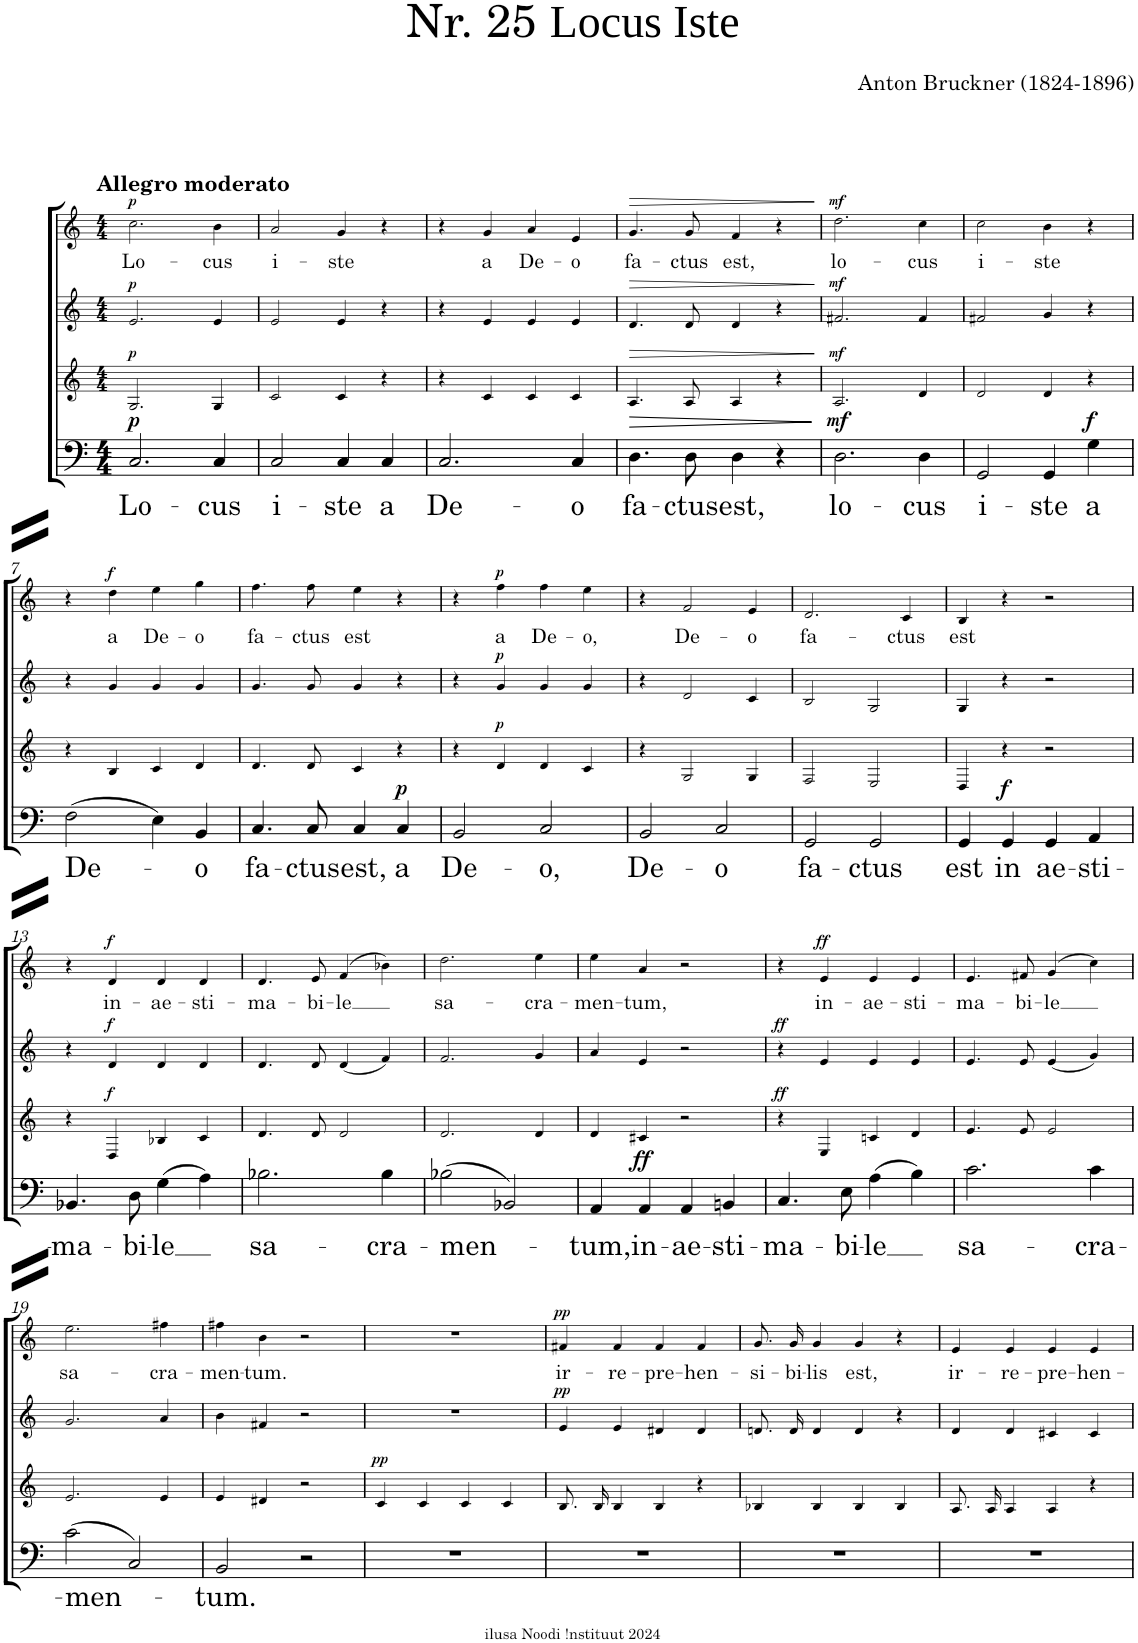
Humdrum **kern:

**kern	**text	**dynam	**kern	**text	**dynam	**kern	**text	**dynam	**kern	**text	**dynam
*part4	*part4	*part4	*part3	*part3	*part3	*part2	*part2	*part2	*part1	*part1	*part1
*staff4	*staff4	*staff4	*staff3	*staff3	*staff3	*staff2	*staff2	*staff2	*staff1	*staff1	*staff1
*I"Bass	*	*	*I"Tenor	*	*	*I"Alto	*	*	*I"Soprano	*	*
*	*	*	*stria5	*	*	*stria5	*	*	*stria5	*	*
*clefF4	*	*	*clefG2	*	*	*clefG2	*	*	*clefG2	*	*
*k[]	*	*	*k[]	*	*	*k[]	*	*	*k[]	*	*
*M4/4	*	*	*M4/4	*	*	*M4/4	*	*	*M4/4	*	*
=1	=1	=1	=1	=1	=1	=1	=1	=1	=1	=1	=1
!	!	!	!	!	!	!	!	!	!LO:TX:a:B:t=Allegro moderato	!	!
!	!LO:LY:b	!LO:DY:a	!	!LO:LY:b	!LO:DY:a	!	!LO:LY:b	!LO:DY:a	!	!LO:LY:b	!LO:DY:a
2.C/	Lo-	p	2.G/	Lo-	p	2.e/	Lo-	p	2.cc\	Lo-	p
!	!LO:LY:b	!	!	!LO:LY:b	!	!	!LO:LY:b	!	!	!LO:LY:b	!
4C/	-cus	.	4G/	-cus	.	4e/	-cus	.	4b\	-cus	.
=2	=2	=2	=2	=2	=2	=2	=2	=2	=2	=2	=2
!	!LO:LY:b	!	!	!LO:LY:b	!	!	!LO:LY:b	!	!	!LO:LY:b	!
2C/	i-	.	2c/	i-	.	2e/	i-	.	2a/	i-	.
!	!LO:LY:b	!	!	!LO:LY:b	!	!	!LO:LY:b	!	!	!LO:LY:b	!
4C/	-ste	.	4c/	-ste	.	4e/	-ste	.	4g/	-ste	.
!	!LO:LY:b	!	!	!	!	!	!	!	!	!	!
4C/	a	.	4r	.	.	4r	.	.	4r	.	.
=3	=3	=3	=3	=3	=3	=3	=3	=3	=3	=3	=3
!	!LO:LY:b	!	!	!	!	!	!	!	!	!	!
2.C/	De-	.	4r	.	.	4r	.	.	4r	.	.
!	!	!	!	!LO:LY:b	!	!	!LO:LY:b	!	!	!LO:LY:b	!
.	.	.	4c/	a	.	4e/	a	.	4g/	a	.
!	!	!	!	!LO:LY:b	!	!	!LO:LY:b	!	!	!LO:LY:b	!
.	.	.	4c/	De-	.	4e/	De-	.	4a/	De-	.
!	!LO:LY:b	!	!	!LO:LY:b	!	!	!LO:LY:b	!	!	!LO:LY:b	!
4C/	-o	.	4c/	-o	.	4e/	-o	.	4e/	-o	.
=4	=4	=4	=4	=4	=4	=4	=4	=4	=4	=4	=4
!	!LO:LY:b	!LO:HP:b	!	!LO:LY:b	!LO:HP:b	!	!LO:LY:b	!LO:HP:b	!	!LO:LY:b	!LO:HP:b
4.D\	fa-	>	4.A/	fa-	>	4.d/	fa-	>	4.g/	fa-	>
!	!LO:LY:b	!	!	!LO:LY:b	!	!	!LO:LY:b	!	!	!LO:LY:b	!
8D\	-ctus	.	8A/	-ctus	.	8d/	-ctus	.	8g/	-ctus	.
!	!LO:LY:b	!	!	!LO:LY:b	!	!	!LO:LY:b	!	!	!LO:LY:b	!
4D\	est,	.	4A/	est,	.	4d/	est,	.	4f/	est,	.
4r	.	.	4r	.	.	4r	.	.	4r	.	.
.	.	]	.	.	]	.	.	]	.	.	]
=5	=5	=5	=5	=5	=5	=5	=5	=5	=5	=5	=5
!	!LO:LY:b	!LO:DY:a	!	!LO:LY:b	!LO:DY:a	!	!LO:LY:b	!LO:DY:a	!	!LO:LY:b	!LO:DY:a
2.D\	lo-	mf	2.A/	lo-	mf	2.f#X/	lo-	mf	2.dd\	lo-	mf
!	!LO:LY:b	!	!	!LO:LY:b	!	!	!LO:LY:b	!	!	!LO:LY:b	!
4D\	-cus	.	4d/	-cus	.	4f#/	-cus	.	4cc\	-cus	.
=6	=6	=6	=6	=6	=6	=6	=6	=6	=6	=6	=6
!	!LO:LY:b	!	!	!LO:LY:b	!	!	!LO:LY:b	!	!	!LO:LY:b	!
2GG/	i-	.	2d/	i-	.	2f#X/	i-	.	2cc\	i-	.
!	!LO:LY:b	!	!	!LO:LY:b	!	!	!LO:LY:b	!	!	!LO:LY:b	!
4GG/	-ste	.	4d/	-ste	.	4g/	-ste	.	4b\	-ste	.
!	!LO:LY:b	!LO:DY:a	!	!	!	!	!	!	!	!	!
4G\	a	f	4r	.	.	4r	.	.	4r	.	.
!!LO:LB:g=z
=7	=7	=7	=7	=7	=7	=7	=7	=7	=7	=7	=7
!	!LO:LY:b	!	!	!	!	!	!	!	!	!	!
(2F\	De-	.	4r	.	.	4r	.	.	4r	.	.
!	!	!	!	!LO:LY:b	!	!	!LO:LY:b	!	!	!LO:LY:b	!LO:DY:a
.	.	.	4B/	a	.	4g/	a	.	4dd\	a	f
!	!	!	!	!LO:LY:b	!	!	!LO:LY:b	!	!	!LO:LY:b	!
4E\)	.	.	4c/	De-	.	4g/	De-	.	4ee\	De-	.
!	!LO:LY:b	!	!	!LO:LY:b	!	!	!LO:LY:b	!	!	!LO:LY:b	!
4BB/	-o	.	4d/	-o	.	4g/	-o	.	4gg\	-o	.
=8	=8	=8	=8	=8	=8	=8	=8	=8	=8	=8	=8
!	!LO:LY:b	!	!	!LO:LY:b	!	!	!LO:LY:b	!	!	!LO:LY:b	!
4.C/	fa-	.	4.d/	fa-	.	4.g/	fa-	.	4.ff\	fa-	.
!	!LO:LY:b	!	!	!LO:LY:b	!	!	!LO:LY:b	!	!	!LO:LY:b	!
8C/	-ctus	.	8d/	-ctus	.	8g/	-ctus	.	8ff\	-ctus	.
!	!LO:LY:b	!	!	!LO:LY:b	!	!	!LO:LY:b	!	!	!LO:LY:b	!
4C/	est,	.	4c/	est,	.	4g/	est,	.	4ee\	est	.
!	!LO:LY:b	!LO:DY:a	!	!	!	!	!	!	!	!	!
4C/	a	p	4r	.	.	4r	.	.	4r	.	.
=9	=9	=9	=9	=9	=9	=9	=9	=9	=9	=9	=9
!	!LO:LY:b	!	!	!	!	!	!	!	!	!	!
2BB/	De-	.	4r	.	.	4r	.	.	4r	.	.
!	!	!	!	!LO:LY:b	!LO:DY:a	!	!LO:LY:b	!LO:DY:a	!	!LO:LY:b	!LO:DY:a
.	.	.	4d/	a	p	4g/	a	p	4ff\	a	p
!	!LO:LY:b	!	!	!LO:LY:b	!	!	!LO:LY:b	!	!	!LO:LY:b	!
2C/	-o,	.	4d/	De-	.	4g/	De-	.	4ff\	De-	.
!	!	!	!	!LO:LY:b	!	!	!LO:LY:b	!	!	!LO:LY:b	!
.	.	.	4c/	-o,	.	4g/	-o,	.	4ee\	-o,	.
=10	=10	=10	=10	=10	=10	=10	=10	=10	=10	=10	=10
!	!LO:LY:b	!	!	!	!	!	!	!	!	!	!
2BB/	De-	.	4r	.	.	4r	.	.	4r	.	.
!	!	!	!	!LO:LY:b	!	!	!LO:LY:b	!	!	!LO:LY:b	!
.	.	.	2G/	De-	.	2d/	De-	.	2f/	De-	.
!	!LO:LY:b	!	!	!	!	!	!	!	!	!	!
2C/	-o	.	.	.	.	.	.	.	.	.	.
!	!	!	!	!LO:LY:b	!	!	!LO:LY:b	!	!	!LO:LY:b	!
.	.	.	4G/	-o	.	4c/	-o	.	4e/	-o	.
=11	=11	=11	=11	=11	=11	=11	=11	=11	=11	=11	=11
!	!LO:LY:b	!	!	!LO:LY:b	!	!	!LO:LY:b	!	!	!LO:LY:b	!
2GG/	fa-	.	2F/	fa-	.	2B/	fa-	.	2.d/	fa-	.
!	!LO:LY:b	!	!	!LO:LY:b	!	!	!LO:LY:b	!	!	!	!
2GG/	-ctus	.	2E/	-ctus	.	2G/	-ctus	.	.	.	.
!	!	!	!	!	!	!	!	!	!	!LO:LY:b	!
.	.	.	.	.	.	.	.	.	4c/	-ctus	.
=12	=12	=12	=12	=12	=12	=12	=12	=12	=12	=12	=12
!	!LO:LY:b	!	!	!LO:LY:b	!	!	!LO:LY:b	!	!	!LO:LY:b	!
4GG/	est	.	4D/	est	.	4G/	est	.	4B/	est	.
!	!LO:LY:b	!LO:DY:a	!	!	!	!	!	!	!	!	!
4GG/	in	f	4r	.	.	4r	.	.	4r	.	.
!	!LO:LY:b	!	!	!	!	!	!	!	!	!	!
4GG/	ae-	.	2r	.	.	2r	.	.	2r	.	.
!	!LO:LY:b	!	!	!	!	!	!	!	!	!	!
4AA/	-sti-	.	.	.	.	.	.	.	.	.	.
!!LO:LB:g=z
=13	=13	=13	=13	=13	=13	=13	=13	=13	=13	=13	=13
!	!LO:LY:b	!	!	!	!	!	!	!	!	!	!
4.BB-X/	-ma-	.	4r	.	.	4r	.	.	4r	.	.
!	!	!	!	!LO:LY:b	!LO:DY:a	!	!LO:LY:b	!LO:DY:a	!	!LO:LY:b	!LO:DY:a
.	.	.	4D/	in	f	4d/	in	f	4d/	in-	f
!	!LO:LY:b	!	!	!	!	!	!	!	!	!	!
8D\	-bi-	.	.	.	.	.	.	.	.	.	.
!	!LO:LY:b	!	!	!LO:LY:b	!	!	!LO:LY:b	!	!	!LO:LY:b	!
(4G\	-le	.	4B-X/	ae-	.	4d/	ae-	.	4d/	-ae-	.
!	!	!	!	!LO:LY:b	!	!	!LO:LY:b	!	!	!LO:LY:b	!
4A\)	.	.	4c/	-sti-	.	4d/	-sti-	.	4d/	-sti-	.
=14	=14	=14	=14	=14	=14	=14	=14	=14	=14	=14	=14
!	!LO:LY:b	!	!	!LO:LY:b	!	!	!LO:LY:b	!	!	!LO:LY:b	!
2.B-X\	sa-	.	4.d/	-ma-	.	4.d/	-ma-	.	4.d/	-ma-	.
!	!	!	!	!LO:LY:b	!	!	!LO:LY:b	!	!	!LO:LY:b	!
.	.	.	8d/	-bi-	.	8d/	-bi-	.	8e/	-bi-	.
!	!	!	!	!LO:LY:b	!	!	!LO:LY:b	!	!	!LO:LY:b	!
.	.	.	2d/	-le	.	(4d/	-le	.	(4f/	-le	.
!	!LO:LY:b	!	!	!	!	!	!	!	!	!	!
4B-\	-cra-	.	.	.	.	4f/)	.	.	4b-X\)	.	.
=15	=15	=15	=15	=15	=15	=15	=15	=15	=15	=15	=15
!	!LO:LY:b	!	!	!LO:LY:b	!	!	!LO:LY:b	!	!	!LO:LY:b	!
(2B-X\	-men-	.	2.d/	sa-	.	2.f/	sa-	.	2.dd\	sa-	.
2BB-X/)	.	.	.	.	.	.	.	.	.	.	.
!	!	!	!	!LO:LY:b	!	!	!LO:LY:b	!	!	!LO:LY:b	!
.	.	.	4d/	-cra-	.	4g/	-cra-	.	4ee\	-cra-	.
=16	=16	=16	=16	=16	=16	=16	=16	=16	=16	=16	=16
!	!LO:LY:b	!	!	!LO:LY:b	!	!	!LO:LY:b	!	!	!LO:LY:b	!
4AA/	-tum,	.	4d/	-men-	.	4a/	-men-	.	4ee\	-men-	.
!	!LO:LY:b	!LO:DY:a	!	!LO:LY:b	!	!	!LO:LY:b	!	!	!LO:LY:b	!
4AA/	in-	ff	4c#X/	-tum	.	4e/	-tum,	.	4a/	-tum,	.
!	!LO:LY:b	!	!	!	!	!	!	!	!	!	!
4AA/	-ae-	.	2r	.	.	2r	.	.	2r	.	.
!	!LO:LY:b	!	!	!	!	!	!	!	!	!	!
4BBn/	-sti-	.	.	.	.	.	.	.	.	.	.
=17	=17	=17	=17	=17	=17	=17	=17	=17	=17	=17	=17
!	!LO:LY:b	!	!	!	!LO:DY:a	!	!	!LO:DY:a	!	!	!
4.C/	-ma-	.	4r	.	ff	4r	.	ff	4r	.	.
!	!	!	!	!LO:LY:b	!	!	!LO:LY:b	!	!	!LO:LY:b	!LO:DY:a
.	.	.	4E/	in-	.	4e/	in	.	4e/	in-	ff
!	!LO:LY:b	!	!	!	!	!	!	!	!	!	!
8E\	-bi-	.	.	.	.	.	.	.	.	.	.
!	!LO:LY:b	!	!	!LO:LY:b	!	!	!LO:LY:b	!	!	!LO:LY:b	!
(4A\	-le	.	4cn/	-ae-	.	4e/	ae-	.	4e/	-ae-	.
!	!	!	!	!LO:LY:b	!	!	!LO:LY:b	!	!	!LO:LY:b	!
4B\)	.	.	4d/	-sti-	.	4e/	-sti-	.	4e/	-sti-	.
=18	=18	=18	=18	=18	=18	=18	=18	=18	=18	=18	=18
!	!LO:LY:b	!	!	!LO:LY:b	!	!	!LO:LY:b	!	!	!LO:LY:b	!
2.c\	sa-	.	4.e/	-ma-	.	4.e/	-ma-	.	4.e/	-ma-	.
!	!	!	!	!LO:LY:b	!	!	!LO:LY:b	!	!	!LO:LY:b	!
.	.	.	8e/	-bi-	.	8e/	-bi-	.	8f#X/	-bi-	.
!	!	!	!	!LO:LY:b	!	!	!LO:LY:b	!	!	!LO:LY:b	!
.	.	.	2e/	-le	.	(4e/	-le	.	(4g/	-le	.
!	!LO:LY:b	!	!	!	!	!	!	!	!	!	!
4c\	-cra-	.	.	.	.	4g/)	.	.	4cc\)	.	.
!!LO:LB:g=z
=19	=19	=19	=19	=19	=19	=19	=19	=19	=19	=19	=19
!	!LO:LY:b	!	!	!LO:LY:b	!	!	!LO:LY:b	!	!	!LO:LY:b	!
(2c\	-men-	.	2.e/	sa-	.	2.g/	sa-	.	2.ee\	sa-	.
2C/)	.	.	.	.	.	.	.	.	.	.	.
!	!	!	!	!LO:LY:b	!	!	!LO:LY:b	!	!	!LO:LY:b	!
.	.	.	4e/	-cra-	.	4a/	-cra-	.	4ff#X\	-cra-	.
=20	=20	=20	=20	=20	=20	=20	=20	=20	=20	=20	=20
!	!LO:LY:b	!	!	!LO:LY:b	!	!	!LO:LY:b	!	!	!LO:LY:b	!
2BB/	-tum.	.	4e/	-men-	.	4b\	-men-	.	4ff#X\	-men-	.
!	!	!	!	!LO:LY:b	!	!	!LO:LY:b	!	!	!LO:LY:b	!
.	.	.	4d#X/	-tum	.	4f#X/	-tum	.	4b\	-tum.	.
2r	.	.	2r	.	.	2r	.	.	2r	.	.
=21	=21	=21	=21	=21	=21	=21	=21	=21	=21	=21	=21
!	!	!	!	!LO:LY:b	!LO:DY:a	!	!	!	!	!	!
1r	.	.	4c/	ir-	pp	1r	.	.	1r	.	.
!	!	!	!	!LO:LY:b	!	!	!	!	!	!	!
.	.	.	4c/	-re-	.	.	.	.	.	.	.
!	!	!	!	!LO:LY:b	!	!	!	!	!	!	!
.	.	.	4c/	-pre-	.	.	.	.	.	.	.
!	!	!	!	!LO:LY:b	!	!	!	!	!	!	!
.	.	.	4c/	-hen-	.	.	.	.	.	.	.
=22	=22	=22	=22	=22	=22	=22	=22	=22	=22	=22	=22
!	!	!	!	!LO:LY:b	!	!	!LO:LY:b	!LO:DY:a	!	!LO:LY:b	!LO:DY:a
1r	.	.	8.B/L	-si-	.	4e/	ir-	pp	4f#X/	ir-	pp
!	!	!	!	!LO:LY:b	!	!	!	!	!	!	!
.	.	.	16B/Jk	-bi-	.	.	.	.	.	.	.
!	!	!	!	!LO:LY:b	!	!	!LO:LY:b	!	!	!LO:LY:b	!
.	.	.	4B/	-lis	.	4e/	-re-	.	4f#/	-re-	.
!	!	!	!	!LO:LY:b	!	!	!LO:LY:b	!	!	!LO:LY:b	!
.	.	.	4B/	est,	.	4d#X/	-pre-	.	4f#/	-pre-	.
!	!	!	!	!	!	!	!LO:LY:b	!	!	!LO:LY:b	!
.	.	.	4r	.	.	4d#/	-hen-	.	4f#/	-hen-	.
=23	=23	=23	=23	=23	=23	=23	=23	=23	=23	=23	=23
!	!	!	!	!LO:LY:b	!	!	!LO:LY:b	!	!	!LO:LY:b	!
1r	.	.	4B-X/	ir-	.	8.dn/L	-si-	.	8.g/L	-si-	.
!	!	!	!	!	!	!	!LO:LY:b	!	!	!LO:LY:b	!
.	.	.	.	.	.	16d/Jk	-bi-	.	16g/Jk	-bi-	.
!	!	!	!	!LO:LY:b	!	!	!LO:LY:b	!	!	!LO:LY:b	!
.	.	.	4B-/	-re-	.	4d/	-lis	.	4g/	-lis	.
!	!	!	!	!LO:LY:b	!	!	!LO:LY:b	!	!	!LO:LY:b	!
.	.	.	4B-/	-pre-	.	4d/	est,	.	4g/	est,	.
!	!	!	!	!LO:LY:b	!	!	!	!	!	!	!
.	.	.	4B-/	-hen-	.	4r	.	.	4r	.	.
=24	=24	=24	=24	=24	=24	=24	=24	=24	=24	=24	=24
!	!	!	!	!LO:LY:b	!	!	!LO:LY:b	!	!	!LO:LY:b	!
1r	.	.	8.A/L	-si-	.	4d/	ir-	.	4e/	ir-	.
!	!	!	!	!LO:LY:b	!	!	!	!	!	!	!
.	.	.	16A/Jk	-bi-	.	.	.	.	.	.	.
!	!	!	!	!LO:LY:b	!	!	!LO:LY:b	!	!	!LO:LY:b	!
.	.	.	4A/	-lis	.	4d/	-re-	.	4e/	-re-	.
!	!	!	!	!LO:LY:b	!	!	!LO:LY:b	!	!	!LO:LY:b	!
.	.	.	4A/	est,	.	4c#X/	-pre-	.	4e/	-pre-	.
!	!	!	!	!	!	!	!LO:LY:b	!	!	!LO:LY:b	!
.	.	.	4r	.	.	4c#/	-hen-	.	4e/	-hen-	.
=	=	=	=	=	=	=	=	=	=	=	=
*-	*-	*-	*-	*-	*-	*-	*-	*-	*-	*-	*-
